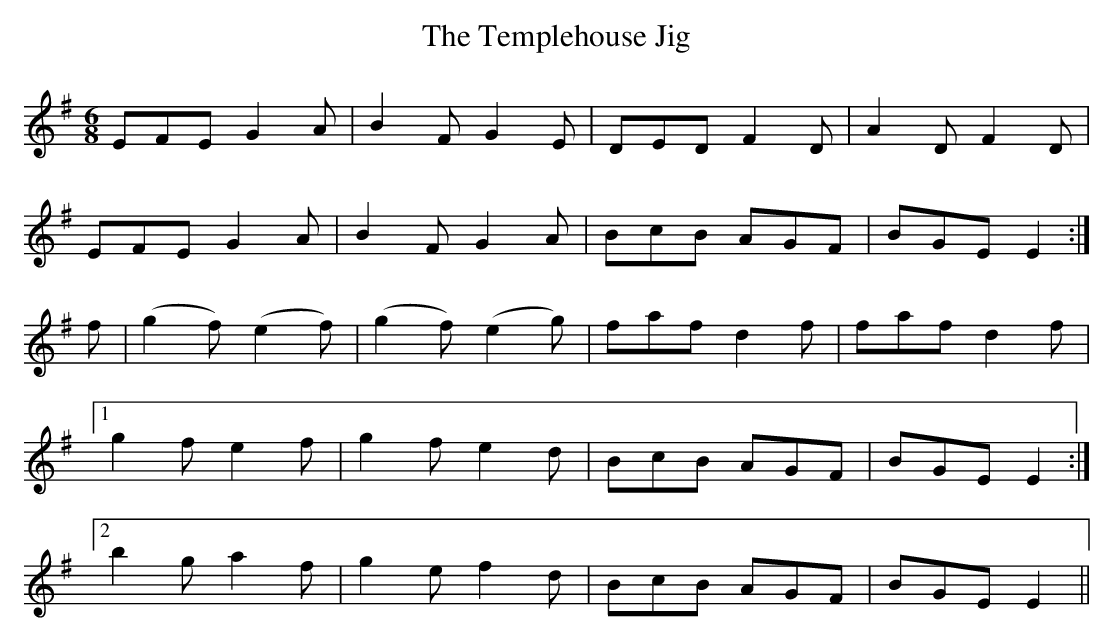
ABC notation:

X:1
T:Templehouse Jig, The
M:6/8
L:1/8
K:Em
EFE G2A | B2F G2E | DED F2D | A2D F2D |
EFE G2A | B2F G2A | BcB AGF | BGE E2 :|
f | (g2 f) (e2 f) | (g2f) (e2g) | faf d2f | faf d2f |
[1 g2f e2f | g2f e2d | BcB AGF | BGE E2 :|
[2 b2g a2f | g2e f2d | BcB AGF | BGE E2 ||
